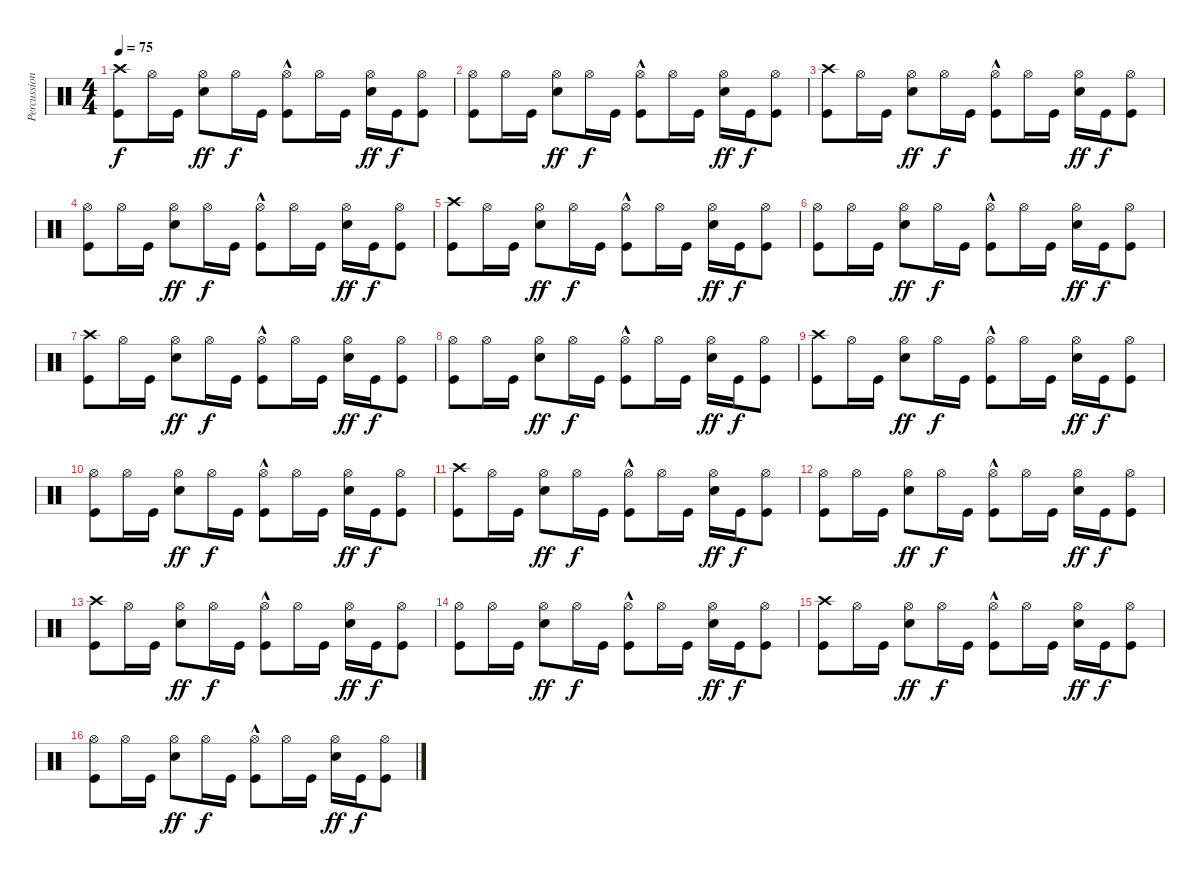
\track ("Percussion" "Percussion") {instrument percussion}
\staff {score}
\articulation defaults
\ts (4 4)
\tempo 75
\clef neutral
\ks c
("Crash high (hit)" "Kick (hit)").8{dy f} "Hi-Hat (open)".16 "Kick (hit)".16 ("Electric Snare (hit)" "Hi-Hat (open)").8{dy ff} "Hi-Hat (open)".16{dy f} "Kick (hit)".16 ("Kick (hit)"{hac} "Hi-Hat (open)").8 "Hi-Hat (open)".16 "Kick (hit)".16 ("Electric Snare (hit)" "Hi-Hat (open)").16{dy ff} "Kick (hit)".16{dy f} ("Kick (hit)" "Hi-Hat (open)").8 |
("Hi-Hat (open)" "Kick (hit)").8 "Hi-Hat (open)".16 "Kick (hit)".16 ("Electric Snare (hit)" "Hi-Hat (open)").8{dy ff} "Hi-Hat (open)".16{dy f} "Kick (hit)".16 ("Kick (hit)"{hac} "Hi-Hat (open)").8 "Hi-Hat (open)".16 "Kick (hit)".16 ("Electric Snare (hit)" "Hi-Hat (open)").16{dy ff} "Kick (hit)".16{dy f} ("Kick (hit)" "Hi-Hat (open)").8 |
("Crash high (hit)" "Kick (hit)").8 "Hi-Hat (open)".16 "Kick (hit)".16 ("Electric Snare (hit)" "Hi-Hat (open)").8{dy ff} "Hi-Hat (open)".16{dy f} "Kick (hit)".16 ("Kick (hit)"{hac} "Hi-Hat (open)").8 "Hi-Hat (open)".16 "Kick (hit)".16 ("Electric Snare (hit)" "Hi-Hat (open)").16{dy ff} "Kick (hit)".16{dy f} ("Kick (hit)" "Hi-Hat (open)").8 |
("Hi-Hat (open)" "Kick (hit)").8 "Hi-Hat (open)".16 "Kick (hit)".16 ("Electric Snare (hit)" "Hi-Hat (open)").8{dy ff} "Hi-Hat (open)".16{dy f} "Kick (hit)".16 ("Kick (hit)"{hac} "Hi-Hat (open)").8 "Hi-Hat (open)".16 "Kick (hit)".16 ("Electric Snare (hit)" "Hi-Hat (open)").16{dy ff} "Kick (hit)".16{dy f} ("Kick (hit)" "Hi-Hat (open)").8 |
("Crash high (hit)" "Kick (hit)").8 "Hi-Hat (open)".16 "Kick (hit)".16 ("Electric Snare (hit)" "Hi-Hat (open)").8{dy ff} "Hi-Hat (open)".16{dy f} "Kick (hit)".16 ("Kick (hit)"{hac} "Hi-Hat (open)").8 "Hi-Hat (open)".16 "Kick (hit)".16 ("Electric Snare (hit)" "Hi-Hat (open)").16{dy ff} "Kick (hit)".16{dy f} ("Kick (hit)" "Hi-Hat (open)").8 |
("Hi-Hat (open)" "Kick (hit)").8 "Hi-Hat (open)".16 "Kick (hit)".16 ("Electric Snare (hit)" "Hi-Hat (open)").8{dy ff} "Hi-Hat (open)".16{dy f} "Kick (hit)".16 ("Kick (hit)"{hac} "Hi-Hat (open)").8 "Hi-Hat (open)".16 "Kick (hit)".16 ("Electric Snare (hit)" "Hi-Hat (open)").16{dy ff} "Kick (hit)".16{dy f} ("Kick (hit)" "Hi-Hat (open)").8 |
("Crash high (hit)" "Kick (hit)").8 "Hi-Hat (open)".16 "Kick (hit)".16 ("Electric Snare (hit)" "Hi-Hat (open)").8{dy ff} "Hi-Hat (open)".16{dy f} "Kick (hit)".16 ("Kick (hit)"{hac} "Hi-Hat (open)").8 "Hi-Hat (open)".16 "Kick (hit)".16 ("Electric Snare (hit)" "Hi-Hat (open)").16{dy ff} "Kick (hit)".16{dy f} ("Kick (hit)" "Hi-Hat (open)").8 |
("Hi-Hat (open)" "Kick (hit)").8 "Hi-Hat (open)".16 "Kick (hit)".16 ("Electric Snare (hit)" "Hi-Hat (open)").8{dy ff} "Hi-Hat (open)".16{dy f} "Kick (hit)".16 ("Kick (hit)"{hac} "Hi-Hat (open)").8 "Hi-Hat (open)".16 "Kick (hit)".16 ("Electric Snare (hit)" "Hi-Hat (open)").16{dy ff} "Kick (hit)".16{dy f} ("Kick (hit)" "Hi-Hat (open)").8 |
("Crash high (hit)" "Kick (hit)").8 "Hi-Hat (open)".16 "Kick (hit)".16 ("Electric Snare (hit)" "Hi-Hat (open)").8{dy ff} "Hi-Hat (open)".16{dy f} "Kick (hit)".16 ("Kick (hit)"{hac} "Hi-Hat (open)").8 "Hi-Hat (open)".16 "Kick (hit)".16 ("Electric Snare (hit)" "Hi-Hat (open)").16{dy ff} "Kick (hit)".16{dy f} ("Kick (hit)" "Hi-Hat (open)").8 |
("Hi-Hat (open)" "Kick (hit)").8 "Hi-Hat (open)".16 "Kick (hit)".16 ("Electric Snare (hit)" "Hi-Hat (open)").8{dy ff} "Hi-Hat (open)".16{dy f} "Kick (hit)".16 ("Kick (hit)"{hac} "Hi-Hat (open)").8 "Hi-Hat (open)".16 "Kick (hit)".16 ("Electric Snare (hit)" "Hi-Hat (open)").16{dy ff} "Kick (hit)".16{dy f} ("Kick (hit)" "Hi-Hat (open)").8 |
("Crash high (hit)" "Kick (hit)").8 "Hi-Hat (open)".16 "Kick (hit)".16 ("Electric Snare (hit)" "Hi-Hat (open)").8{dy ff} "Hi-Hat (open)".16{dy f} "Kick (hit)".16 ("Kick (hit)"{hac} "Hi-Hat (open)").8 "Hi-Hat (open)".16 "Kick (hit)".16 ("Electric Snare (hit)" "Hi-Hat (open)").16{dy ff} "Kick (hit)".16{dy f} ("Kick (hit)" "Hi-Hat (open)").8 |
("Hi-Hat (open)" "Kick (hit)").8 "Hi-Hat (open)".16 "Kick (hit)".16 ("Electric Snare (hit)" "Hi-Hat (open)").8{dy ff} "Hi-Hat (open)".16{dy f} "Kick (hit)".16 ("Kick (hit)"{hac} "Hi-Hat (open)").8 "Hi-Hat (open)".16 "Kick (hit)".16 ("Electric Snare (hit)" "Hi-Hat (open)").16{dy ff} "Kick (hit)".16{dy f} ("Kick (hit)" "Hi-Hat (open)").8 |
("Crash high (hit)" "Kick (hit)").8 "Hi-Hat (open)".16 "Kick (hit)".16 ("Electric Snare (hit)" "Hi-Hat (open)").8{dy ff} "Hi-Hat (open)".16{dy f} "Kick (hit)".16 ("Kick (hit)"{hac} "Hi-Hat (open)").8 "Hi-Hat (open)".16 "Kick (hit)".16 ("Electric Snare (hit)" "Hi-Hat (open)").16{dy ff} "Kick (hit)".16{dy f} ("Kick (hit)" "Hi-Hat (open)").8 |
("Hi-Hat (open)" "Kick (hit)").8 "Hi-Hat (open)".16 "Kick (hit)".16 ("Electric Snare (hit)" "Hi-Hat (open)").8{dy ff} "Hi-Hat (open)".16{dy f} "Kick (hit)".16 ("Kick (hit)"{hac} "Hi-Hat (open)").8 "Hi-Hat (open)".16 "Kick (hit)".16 ("Electric Snare (hit)" "Hi-Hat (open)").16{dy ff} "Kick (hit)".16{dy f} ("Kick (hit)" "Hi-Hat (open)").8 |
("Crash high (hit)" "Kick (hit)").8 "Hi-Hat (open)".16 "Kick (hit)".16 ("Electric Snare (hit)" "Hi-Hat (open)").8{dy ff} "Hi-Hat (open)".16{dy f} "Kick (hit)".16 ("Kick (hit)"{hac} "Hi-Hat (open)").8 "Hi-Hat (open)".16 "Kick (hit)".16 ("Electric Snare (hit)" "Hi-Hat (open)").16{dy ff} "Kick (hit)".16{dy f} ("Kick (hit)" "Hi-Hat (open)").8 |
("Hi-Hat (open)" "Kick (hit)").8 "Hi-Hat (open)".16 "Kick (hit)".16 ("Electric Snare (hit)" "Hi-Hat (open)").8{dy ff} "Hi-Hat (open)".16{dy f} "Kick (hit)".16 ("Kick (hit)"{hac} "Hi-Hat (open)").8 "Hi-Hat (open)".16 "Kick (hit)".16 ("Electric Snare (hit)" "Hi-Hat (open)").16{dy ff} "Kick (hit)".16{dy f} ("Kick (hit)" "Hi-Hat (open)").8
